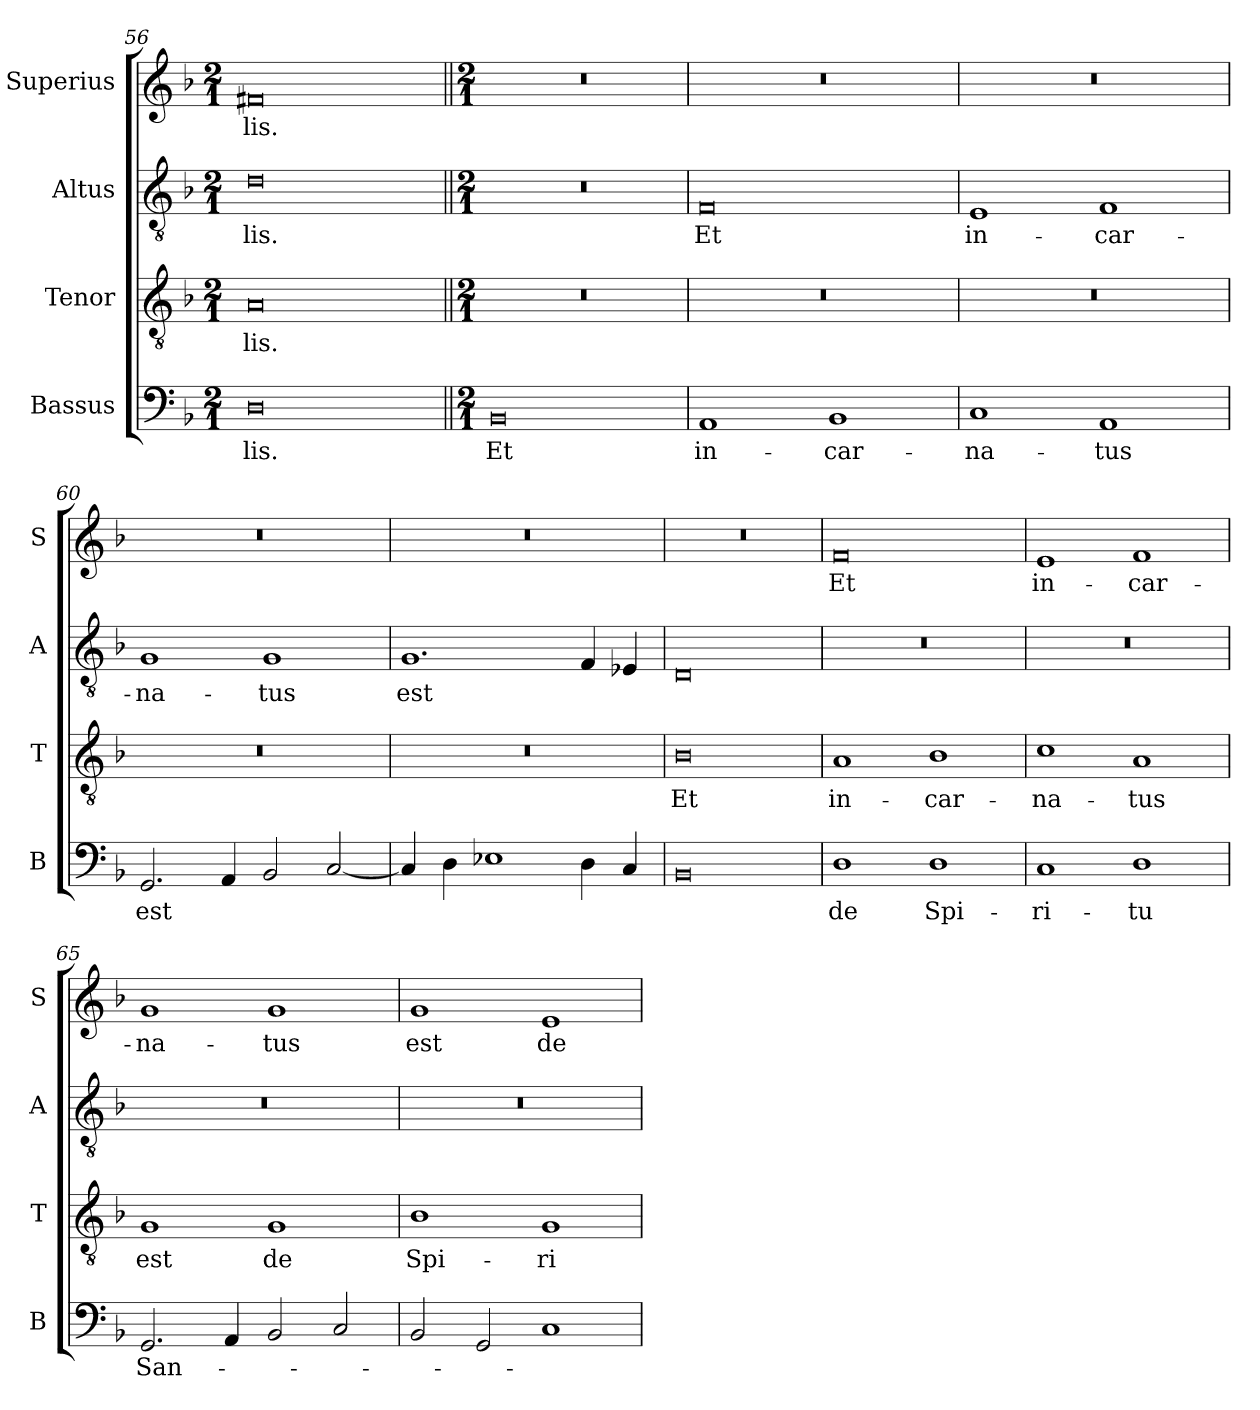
**kern	**text	**kern	**text	**kern	**text	**kern	**text
*part4	*part4	*part3	*part3	*part2	*part2	*part1	*part1
*staff4	*staff4	*staff3	*staff3	*staff2	*staff2	*staff1	*staff1
*I"Bassus	*	*I"Tenor	*	*I"Altus	*	*I"Superius	*
*I'B	*	*I'T	*	*I'A	*	*I'S	*
*clefF4	*	*clefGv2	*	*clefGv2	*	*clefG2	*
*k[b-]	*	*k[b-]	*	*k[b-]	*	*k[b-]	*
*M2/1	*	*M2/1	*	*M2/1	*	*M2/1	*
=56	=56	=56	=56	=56	=56	=56	=56
!	!	!	!	!	!LO:LY:i	!	!
0D	-lis.	0A	-lis.	0d	-lis.	0f#i	-lis.
=57||	=57||	=57||	=57||	=57||	=57||	=57||	=57||
*M2/1	*	*M2/1	*	*M2/1	*	*M2/1	*
0BB-	Et	0r	.	0r	.	0r	.
=58	=58	=58	=58	=58	=58	=58	=58
1AA	in-	0r	.	0F	Et	0r	.
1BB-	-car-	.	.	.	.	.	.
=59	=59	=59	=59	=59	=59	=59	=59
1C	-na-	0r	.	1E	in-	0r	.
1AA	-tus	.	.	1F	-car-	.	.
=60	=60	=60	=60	=60	=60	=60	=60
2.GG	est	0r	.	1G	-na-	0r	.
4AA	.	.	.	.	.	.	.
2BB-	.	.	.	1G	-tus	.	.
[2C	.	.	.	.	.	.	.
=61	=61	=61	=61	=61	=61	=61	=61
4C]	.	0r	.	1.G	est	0r	.
4D	.	.	.	.	.	.	.
1E-X	.	.	.	.	.	.	.
4D	.	.	.	4F	.	.	.
4C	.	.	.	4E-X	.	.	.
=62	=62	=62	=62	=62	=62	=62	=62
0BB-	.	0B-	Et	0D	.	0r	.
=63	=63	=63	=63	=63	=63	=63	=63
1D	de	1A	in-	0r	.	0f	Et
1D	Spi-	1B-	-car-	.	.	.	.
=64	=64	=64	=64	=64	=64	=64	=64
1C	-ri-	1c	-na-	0r	.	1e	in-
1D	-tu	1A	-tus	.	.	1f	-car-
=65	=65	=65	=65	=65	=65	=65	=65
2.GG	San-	1G	est	0r	.	1g	-na-
4AA	.	.	.	.	.	.	.
2BB-	.	1G	de	.	.	1g	-tus
2C	.	.	.	.	.	.	.
=66	=66	=66	=66	=66	=66	=66	=66
2BB-	.	1B-	Spi-	0r	.	1g	est
2GG	.	.	.	.	.	.	.
1C	.	1G	-ri-	.	.	1e	de
=	=	=	=	=	=	=	=
*-	*-	*-	*-	*-	*-	*-	*-
